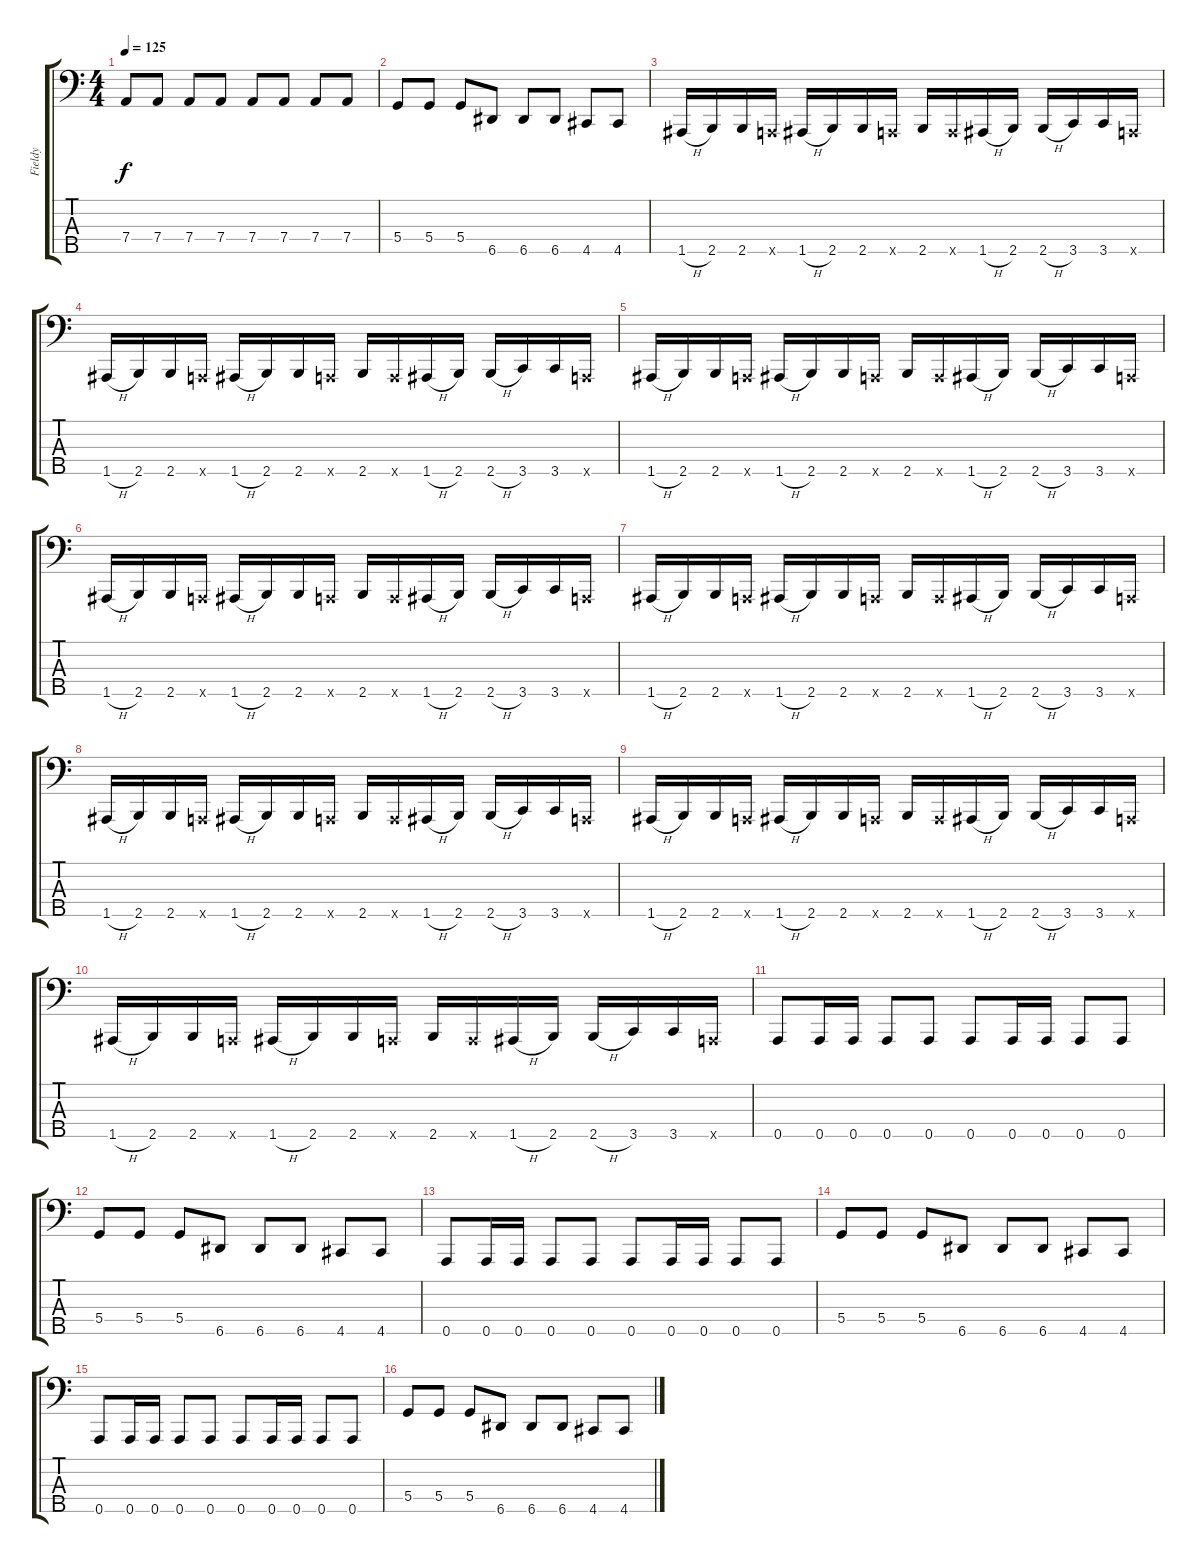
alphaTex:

\track ("Fieldy" "Fieldy") {instrument slapbass1}
\staff {score tabs}
\tuning (F2 C2 G1 D1 A0) {hide}
\ts (4 4)
\tempo 125
\clef f4
\ks c
7.4.8{dy f instrument electricbassfinger} 7.4.8 7.4.8 7.4.8 7.4.8 7.4.8 7.4.8 7.4.8 |
5.4.8 5.4.8 5.4.8 6.5.8 6.5.8 6.5.8 4.5.8 4.5.8 |
1.5{h}.16{instrument slapbass1} 2.5.16 2.5.16 0.5{x}.16 1.5{h}.16 2.5.16 2.5.16 0.5{x}.16 2.5.16 0.5{x}.16 1.5{h}.16 2.5.16 2.5{h}.16 3.5.16 3.5.16 0.5{x}.16 |
1.5{h}.16 2.5.16 2.5.16 0.5{x}.16 1.5{h}.16 2.5.16 2.5.16 0.5{x}.16 2.5.16 0.5{x}.16 1.5{h}.16 2.5.16 2.5{h}.16 3.5.16 3.5.16 0.5{x}.16 |
1.5{h}.16 2.5.16 2.5.16 0.5{x}.16 1.5{h}.16 2.5.16 2.5.16 0.5{x}.16 2.5.16 0.5{x}.16 1.5{h}.16 2.5.16 2.5{h}.16 3.5.16 3.5.16 0.5{x}.16 |
1.5{h}.16 2.5.16 2.5.16 0.5{x}.16 1.5{h}.16 2.5.16 2.5.16 0.5{x}.16 2.5.16 0.5{x}.16 1.5{h}.16 2.5.16 2.5{h}.16 3.5.16 3.5.16 0.5{x}.16 |
1.5{h}.16 2.5.16 2.5.16 0.5{x}.16 1.5{h}.16 2.5.16 2.5.16 0.5{x}.16 2.5.16 0.5{x}.16 1.5{h}.16 2.5.16 2.5{h}.16 3.5.16 3.5.16 0.5{x}.16 |
1.5{h}.16 2.5.16 2.5.16 0.5{x}.16 1.5{h}.16 2.5.16 2.5.16 0.5{x}.16 2.5.16 0.5{x}.16 1.5{h}.16 2.5.16 2.5{h}.16 3.5.16 3.5.16 0.5{x}.16 |
1.5{h}.16 2.5.16 2.5.16 0.5{x}.16 1.5{h}.16 2.5.16 2.5.16 0.5{x}.16 2.5.16 0.5{x}.16 1.5{h}.16 2.5.16 2.5{h}.16 3.5.16 3.5.16 0.5{x}.16 |
1.5{h}.16 2.5.16 2.5.16 0.5{x}.16 1.5{h}.16 2.5.16 2.5.16 0.5{x}.16 2.5.16 0.5{x}.16 1.5{h}.16 2.5.16 2.5{h}.16 3.5.16 3.5.16 0.5{x}.16 |
0.5.8 0.5.16 0.5.16 0.5.8 0.5.8 0.5.8 0.5.16 0.5.16 0.5.8 0.5.8 |
5.4.8 5.4.8 5.4.8 6.5.8 6.5.8 6.5.8 4.5.8 4.5.8 |
0.5.8 0.5.16 0.5.16 0.5.8 0.5.8 0.5.8 0.5.16 0.5.16 0.5.8 0.5.8 |
5.4.8 5.4.8 5.4.8 6.5.8 6.5.8 6.5.8 4.5.8 4.5.8 |
0.5.8 0.5.16 0.5.16 0.5.8 0.5.8 0.5.8 0.5.16 0.5.16 0.5.8 0.5.8 |
5.4.8 5.4.8 5.4.8 6.5.8 6.5.8 6.5.8 4.5.8 4.5.8
